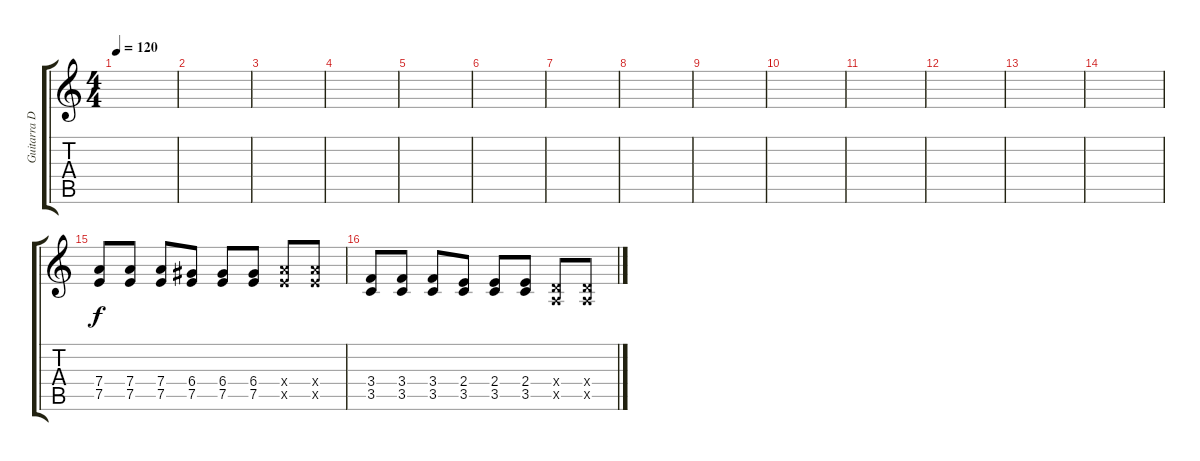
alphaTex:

\track ("Guitarra Distorcion" "Guitarra D") {instrument distortionguitar}
\staff {score tabs}
\tuning (E4 B3 G3 D3 A2 E2) {hide}
\ts (4 4)
\tempo 120
\clef g2
\ks c
|
|
|
|
|
|
|
|
|
|
|
|
|
|
(7.4 7.5).8{volume 16} (7.4 7.5).8 (7.4 7.5).8 (6.4 7.5).8 (6.4 7.5).8 (6.4 7.5).8 (7.4{x} 7.5{x}).8 (7.4{x} 7.5{x}).8 |
(3.4 3.5).8 (3.4 3.5).8 (3.4 3.5).8 (2.4 3.5).8 (2.4 3.5).8 (2.4 3.5).8 (0.4{x} 0.5{x}).8 (0.4{x} 0.5{x}).8
